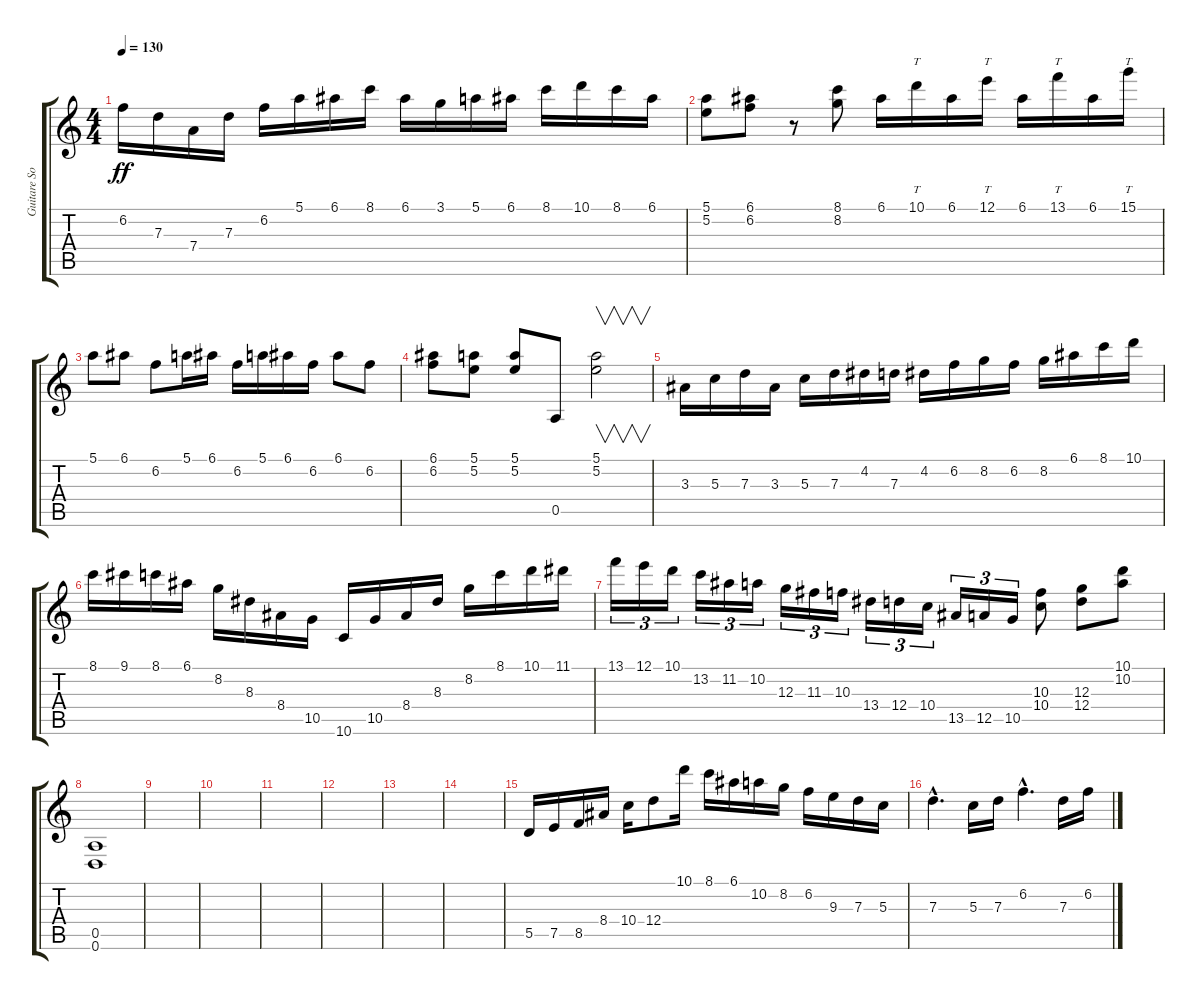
\track ("Guitare Solo" "Guitare So") {instrument distortionguitar}
\staff {score tabs}
\tuning (E4 B3 G3 D3 A2 D2) {hide}
\ts (4 4)
\tempo 130
\clef g2
\ks c
6.2.16{dy ff} 7.3.16 7.4.16 7.3.16 6.2.16 5.1.16 6.1.16 8.1.16 6.1.16 3.1.16 5.1.16 6.1.16 8.1.16 10.1.16 8.1.16 6.1.16 |
(5.1 5.2).8 (6.1 6.2).8 r.8 (8.1 8.2).8 6.1.16 10.1.16{tt} 6.1.16 12.1.16{tt} 6.1.16 13.1.16{tt} 6.1.16 15.1.16{tt} |
5.1.8 6.1.8 6.2.8 5.1.16 6.1.16 6.2.16 5.1.16 6.1.16 6.2.16 6.1.8 6.2.8 |
(6.1 6.2).8 (5.1 5.2).8 (5.1 5.2).8 0.5.8 (5.1 5.2).2{v} |
3.3.16 5.3.16 7.3.16 3.3.16 5.3.16 7.3.16 4.2.16 7.3.16 4.2.16 6.2.16 8.2.16 6.2.16 8.2.16 6.1.16 8.1.16 10.1.16 |
8.1.16 9.1.16 8.1.16 6.1.16 8.2.16 8.3.16 8.4.16 10.5.16 10.6.16 10.5.16 8.4.16 8.3.16 8.2.16 8.1.16 10.1.16 11.1.16 |
13.1.16{tu (3 2)} 12.1.16{tu (3 2)} 10.1.16{tu (3 2)} 13.2.16{tu (3 2)} 11.2.16{tu (3 2)} 10.2.16{tu (3 2)} 12.3.16{tu (3 2)} 11.3.16{tu (3 2)} 10.3.16{tu (3 2)} 13.4.16{tu (3 2)} 12.4.16{tu (3 2)} 10.4.16{tu (3 2)} 13.5.16{tu (3 2)} 12.5.16{tu (3 2)} 10.5.16{tu (3 2)} (10.3 10.4).8 (12.3 12.4).8 (10.1 10.2).8 |
(0.5 0.6).1 |
|
|
|
|
|
|
5.5.16 7.5.16 8.5.16 8.4.16 10.4.16 12.4.8 10.1.16 8.1.16 6.1.16 10.2.16 8.2.16 6.2.16 9.3.16 7.3.16 5.3.16 |
7.3{hac}.4{d} 5.3.16 7.3.16 6.2{hac}.4{d} 7.3.16 6.2.16
